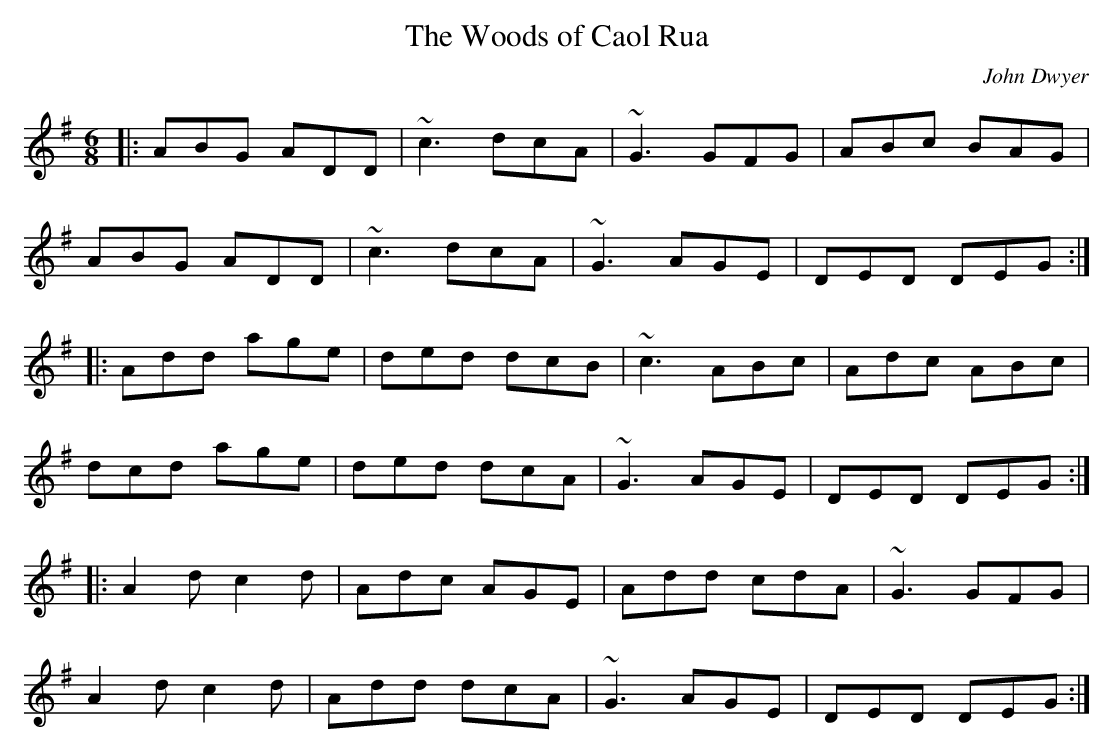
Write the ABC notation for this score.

X:1
T:Woods of Caol Rua, The
C:John Dwyer
M:6/8
K:Dmix
|: ABG ADD | ~c3 dcA | ~G3 GFG | ABc BAG |
ABG ADD | ~c3 dcA | ~G3 AGE | DED DEG :|
|: Add age | ded dcB | ~c3 ABc | Adc ABc |
dcd age | ded dcA | ~G3 AGE | DED DEG :|
|: A2d c2d | Adc AGE | Add cdA | ~G3 GFG |
A2d c2d | Add dcA | ~G3 AGE | DED DEG :|
